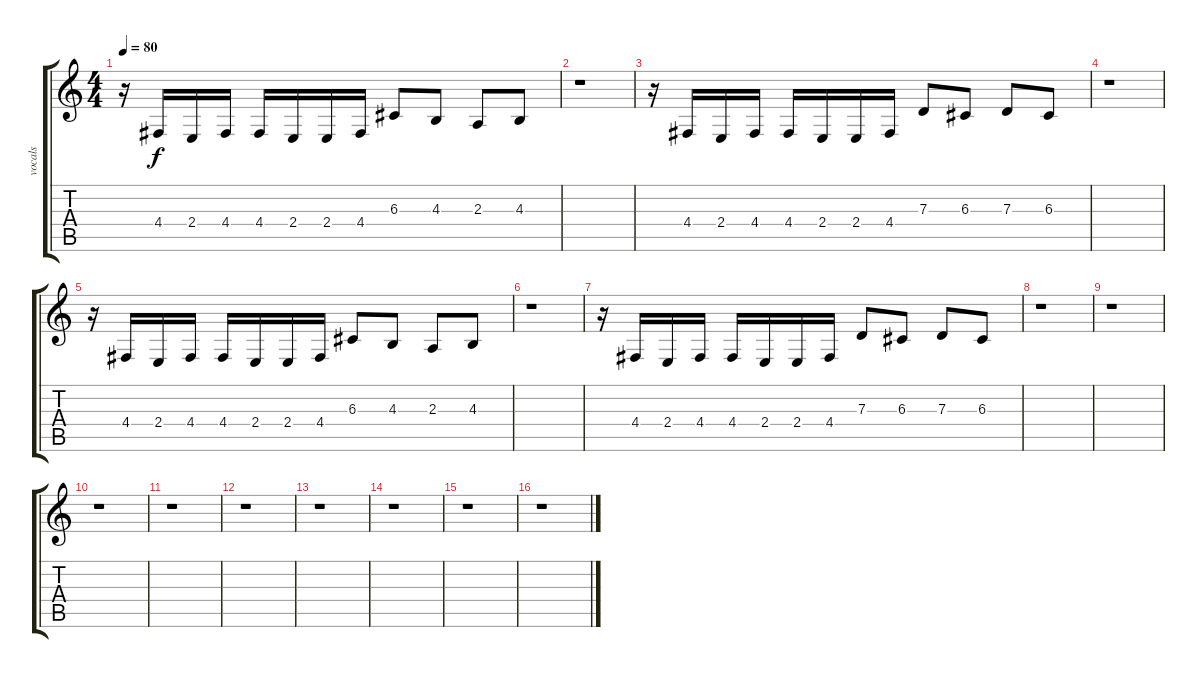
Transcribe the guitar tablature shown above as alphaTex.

\track ("vocals" "vocals") {instrument tenorsax}
\staff {score tabs}
\tuning (E4 B3 G3 D3 A2 E2) {hide}
\ts (4 4)
\tempo 80
\clef g2
\ks c
r.16{dy f} 4.4.16 2.4.16 4.4.16 4.4.16 2.4.16 2.4.16 4.4.16 6.3.8 4.3.8 2.3.8 4.3.8 |
r.1 |
r.16 4.4.16 2.4.16 4.4.16 4.4.16 2.4.16 2.4.16 4.4.16 7.3.8 6.3.8 7.3.8 6.3.8 |
r.1 |
r.16 4.4.16 2.4.16 4.4.16 4.4.16 2.4.16 2.4.16 4.4.16 6.3.8 4.3.8 2.3.8 4.3.8 |
r.1 |
r.16 4.4.16 2.4.16 4.4.16 4.4.16 2.4.16 2.4.16 4.4.16 7.3.8 6.3.8 7.3.8 6.3.8 |
r.1 |
r.1 |
r.1 |
r.1 |
r.1 |
r.1 |
r.1 |
r.1 |
r.1
